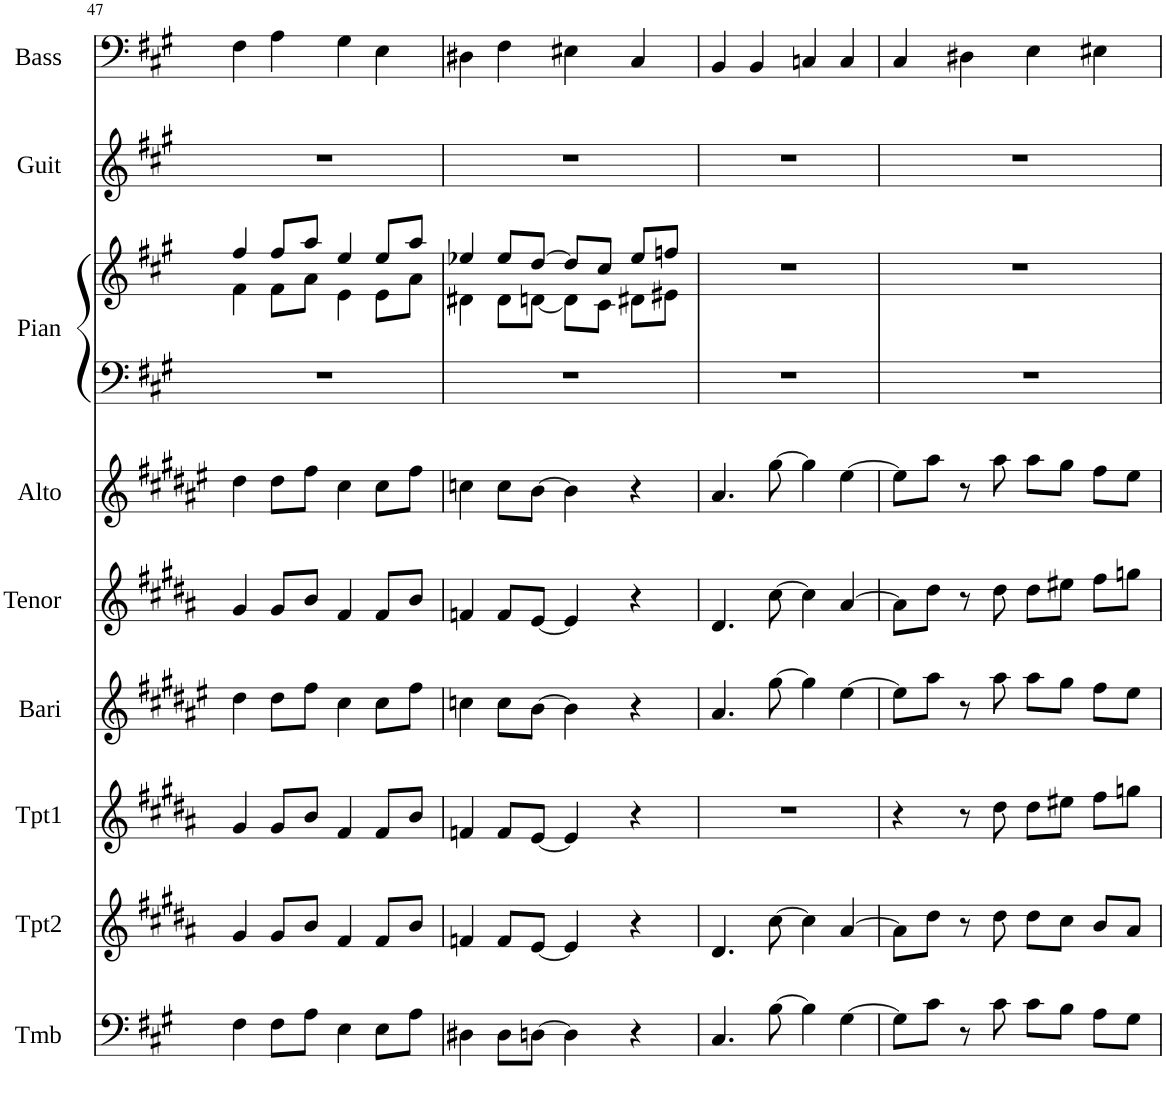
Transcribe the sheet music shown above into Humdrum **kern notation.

**kern	**kern	**kern	**kern	**kern	**kern	**kern	**kern	**kern	**kern
*part9	*part8	*part7	*part6	*part5	*part4	*part3	*part3	*part2	*part1
*staff10	*staff9	*staff8	*staff7	*staff6	*staff5	*staff4	*staff3	*staff2	*staff1
*I"Trombone	*I"Trumpet 2	*I"Trumpet 1	*I"Baritone Sax	*I"Tenor Sax	*I"Alto Sax	*I"Piano	*	*I"Guitar	*I"Bass
*I'Tmb	*I'Tpt2	*I'Tpt1	*I'Bari	*I'Tenor	*I'Alto	*I'Pian	*	*I'Guit	*I'Bass
!!LO:PB:g=z
*clefF4	*clefG2	*clefG2	*clefG2	*clefG2	*clefG2	*clefF4	*clefG2	*clefG2	*clefF4
*	*Trd8c14	*Trd8c14	*Trd-2c-3	*Trd1c2	*Trd5c9	*	*	*	*
*k[f#c#g#]	*k[f#c#g#d#a#]	*k[f#c#g#d#a#]	*k[f#c#g#d#a#e#]	*k[f#c#g#d#a#]	*k[f#c#g#d#a#e#]	*k[f#c#g#]	*k[f#c#g#]	*k[f#c#g#]	*k[f#c#g#]
*M4/4	*M4/4	*M4/4	*M4/4	*M4/4	*M4/4	*M4/4	*M4/4	*M4/4	*M4/4
=47	=47	=47	=47	=47	=47	=47	=47	=47	=47
*	*	*	*	*	*	*	*^	*	*
4F#\	4g#/	4g#/	4dd#\	4g#/	4dd#\	1r	4ff#/	4f#\	1r	4F#\
8F#\L	8g#/L	8g#/L	8dd#\L	8g#/L	8dd#\L	.	8ff#/L	8f#\L	.	4A\
8A\J	8b/J	8b/J	8ff#\J	8b/J	8ff#\J	.	8aa/J	8a\J	.	.
4E\	4f#/	4f#/	4cc#\	4f#/	4cc#\	.	4ee/	4e\	.	4G#\
8E\L	8f#/L	8f#/L	8cc#\L	8f#/L	8cc#\L	.	8ee/L	8e\L	.	4E\
8A\J	8b/J	8b/J	8ff#\J	8b/J	8ff#\J	.	8aa/J	8a\J	.	.
=48	=48	=48	=48	=48	=48	=48	=48	=48	=48	=48
4D#X\	4fn/	4fn/	4ccn\	4fn/	4ccn\	1r	4ee-X/	4d#X\	1r	4D#X\
8D#\L	8f/L	8f/L	8cc\L	8f/L	8cc\L	.	8ee-/L	8d#\L	.	4F#\
[8Dn\J	[8e/J	[8e/J	[8b\J	[8e/J	[8b\J	.	[8dd/J	[8dn\J	.	.
4D\]	4e/]	4e/]	4b\]	4e/]	4b\]	.	8dd/L]	8d\L]	.	4E#X\
.	.	.	.	.	.	.	8cc#/J	8c#\J	.	.
4r	4r	4r	4r	4r	4r	.	8ee-/L	8d#X\L	.	4C#/
.	.	.	.	.	.	.	8ffn/J	8e#X\J	.	.
*	*	*	*	*	*	*	*v	*v	*	*
=49	=49	=49	=49	=49	=49	=49	=49	=49	=49
4.C#/	4.d#/	1r	4.a#/	4.d#/	4.a#/	1r	1r	1r	4BB/
.	.	.	.	.	.	.	.	.	4BB/
[8B\	[8cc#\	.	[8gg#\	[8cc#\	[8gg#\	.	.	.	.
4B\]	4cc#\]	.	4gg#\]	4cc#\]	4gg#\]	.	.	.	4Cn/
[4G#\	[4a#/	.	[4ee#\	[4a#/	[4ee#\	.	.	.	4C/
=50	=50	=50	=50	=50	=50	=50	=50	=50	=50
8G#\L]	8a#\L]	4r	8ee#\L]	8a#\L]	8ee#\L]	1r	1r	1r	4C#/
8c#\J	8dd#\J	.	8aa#\J	8dd#\J	8aa#\J	.	.	.	.
8r	8r	8r	8r	8r	8r	.	.	.	4D#X\
8c#\	8dd#\	8dd#\	8aa#\	8dd#\	8aa#\	.	.	.	.
8c#\L	8dd#\L	8dd#\L	8aa#\L	8dd#\L	8aa#\L	.	.	.	4E\
8B\J	8cc#\J	8ee#X\J	8gg#\J	8ee#X\J	8gg#\J	.	.	.	.
8A\L	8b/L	8ff#\L	8ff#\L	8ff#\L	8ff#\L	.	.	.	4E#X\
8G#\J	8a#/J	8ggn\J	8ee#\J	8ggn\J	8ee#\J	.	.	.	.
=	=	=	=	=	=	=	=	=	=
*-	*-	*-	*-	*-	*-	*-	*-	*-	*-
